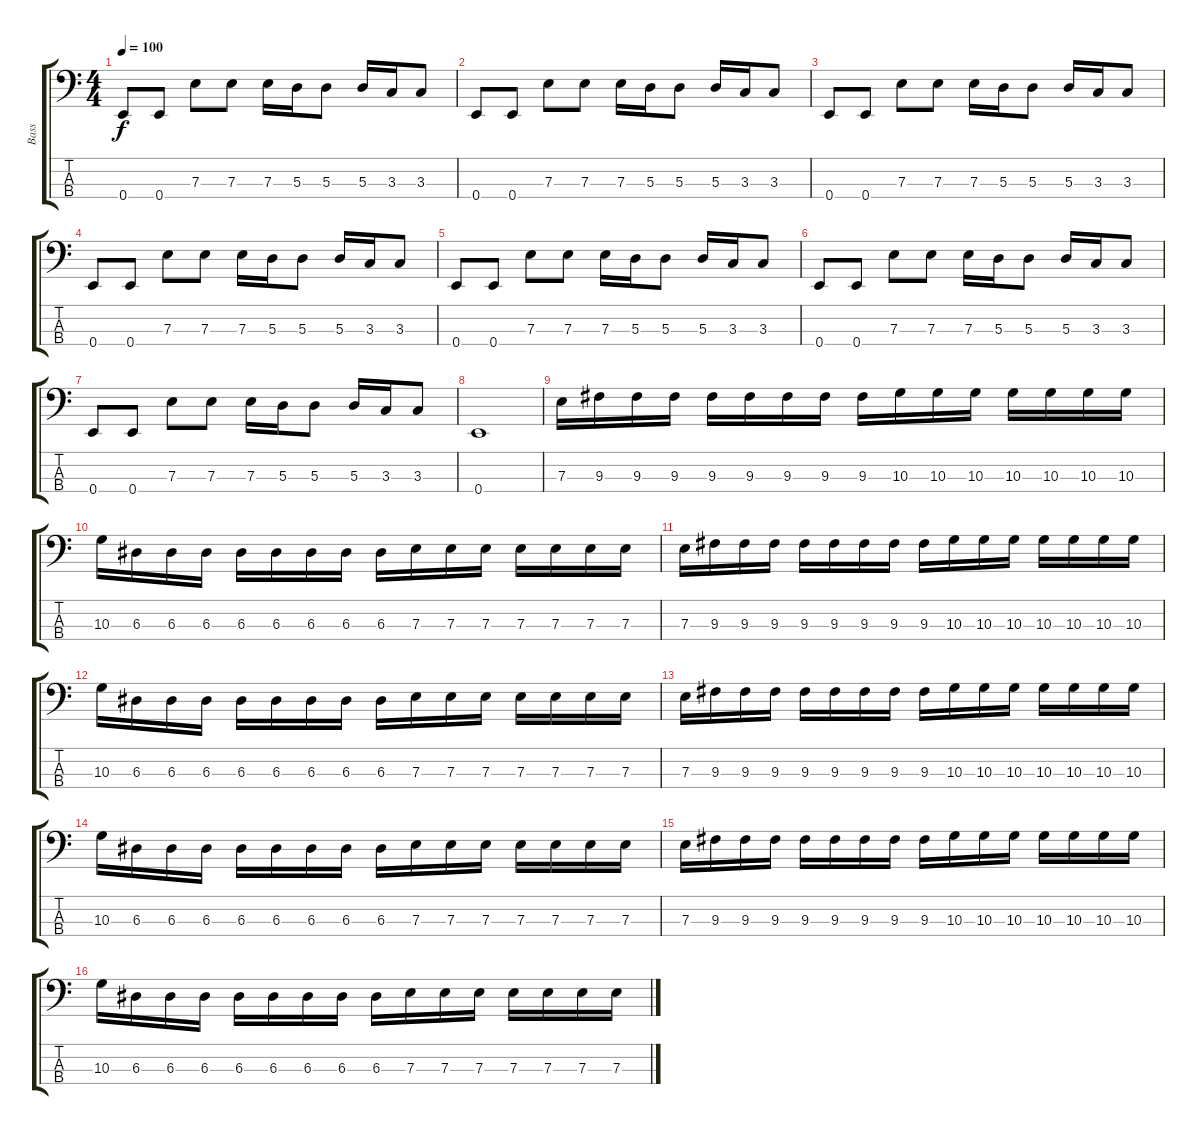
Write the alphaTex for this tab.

\track ("Bass" "Bass") {instrument electricbasspick}
\staff {score tabs}
\tuning (G2 D2 A1 E1) {hide}
\ts (4 4)
\tempo 100
\clef f4
\ks c
0.4.8{dy f} 0.4.8 7.3.8 7.3.8 7.3.16 5.3.16 5.3.8 5.3.16 3.3.16 3.3.8 |
0.4.8 0.4.8 7.3.8 7.3.8 7.3.16 5.3.16 5.3.8 5.3.16 3.3.16 3.3.8 |
0.4.8 0.4.8 7.3.8 7.3.8 7.3.16 5.3.16 5.3.8 5.3.16 3.3.16 3.3.8 |
0.4.8 0.4.8 7.3.8 7.3.8 7.3.16 5.3.16 5.3.8 5.3.16 3.3.16 3.3.8 |
0.4.8 0.4.8 7.3.8 7.3.8 7.3.16 5.3.16 5.3.8 5.3.16 3.3.16 3.3.8 |
0.4.8 0.4.8 7.3.8 7.3.8 7.3.16 5.3.16 5.3.8 5.3.16 3.3.16 3.3.8 |
0.4.8 0.4.8 7.3.8 7.3.8 7.3.16 5.3.16 5.3.8 5.3.16 3.3.16 3.3.8 |
0.4.1 |
7.3.16 9.3.16 9.3.16 9.3.16 9.3.16 9.3.16 9.3.16 9.3.16 9.3.16 10.3.16 10.3.16 10.3.16 10.3.16 10.3.16 10.3.16 10.3.16 |
10.3.16 6.3.16 6.3.16 6.3.16 6.3.16 6.3.16 6.3.16 6.3.16 6.3.16 7.3.16 7.3.16 7.3.16 7.3.16 7.3.16 7.3.16 7.3.16 |
7.3.16 9.3.16 9.3.16 9.3.16 9.3.16 9.3.16 9.3.16 9.3.16 9.3.16 10.3.16 10.3.16 10.3.16 10.3.16 10.3.16 10.3.16 10.3.16 |
10.3.16 6.3.16 6.3.16 6.3.16 6.3.16 6.3.16 6.3.16 6.3.16 6.3.16 7.3.16 7.3.16 7.3.16 7.3.16 7.3.16 7.3.16 7.3.16 |
7.3.16 9.3.16 9.3.16 9.3.16 9.3.16 9.3.16 9.3.16 9.3.16 9.3.16 10.3.16 10.3.16 10.3.16 10.3.16 10.3.16 10.3.16 10.3.16 |
10.3.16 6.3.16 6.3.16 6.3.16 6.3.16 6.3.16 6.3.16 6.3.16 6.3.16 7.3.16 7.3.16 7.3.16 7.3.16 7.3.16 7.3.16 7.3.16 |
7.3.16 9.3.16 9.3.16 9.3.16 9.3.16 9.3.16 9.3.16 9.3.16 9.3.16 10.3.16 10.3.16 10.3.16 10.3.16 10.3.16 10.3.16 10.3.16 |
10.3.16 6.3.16 6.3.16 6.3.16 6.3.16 6.3.16 6.3.16 6.3.16 6.3.16 7.3.16 7.3.16 7.3.16 7.3.16 7.3.16 7.3.16 7.3.16
